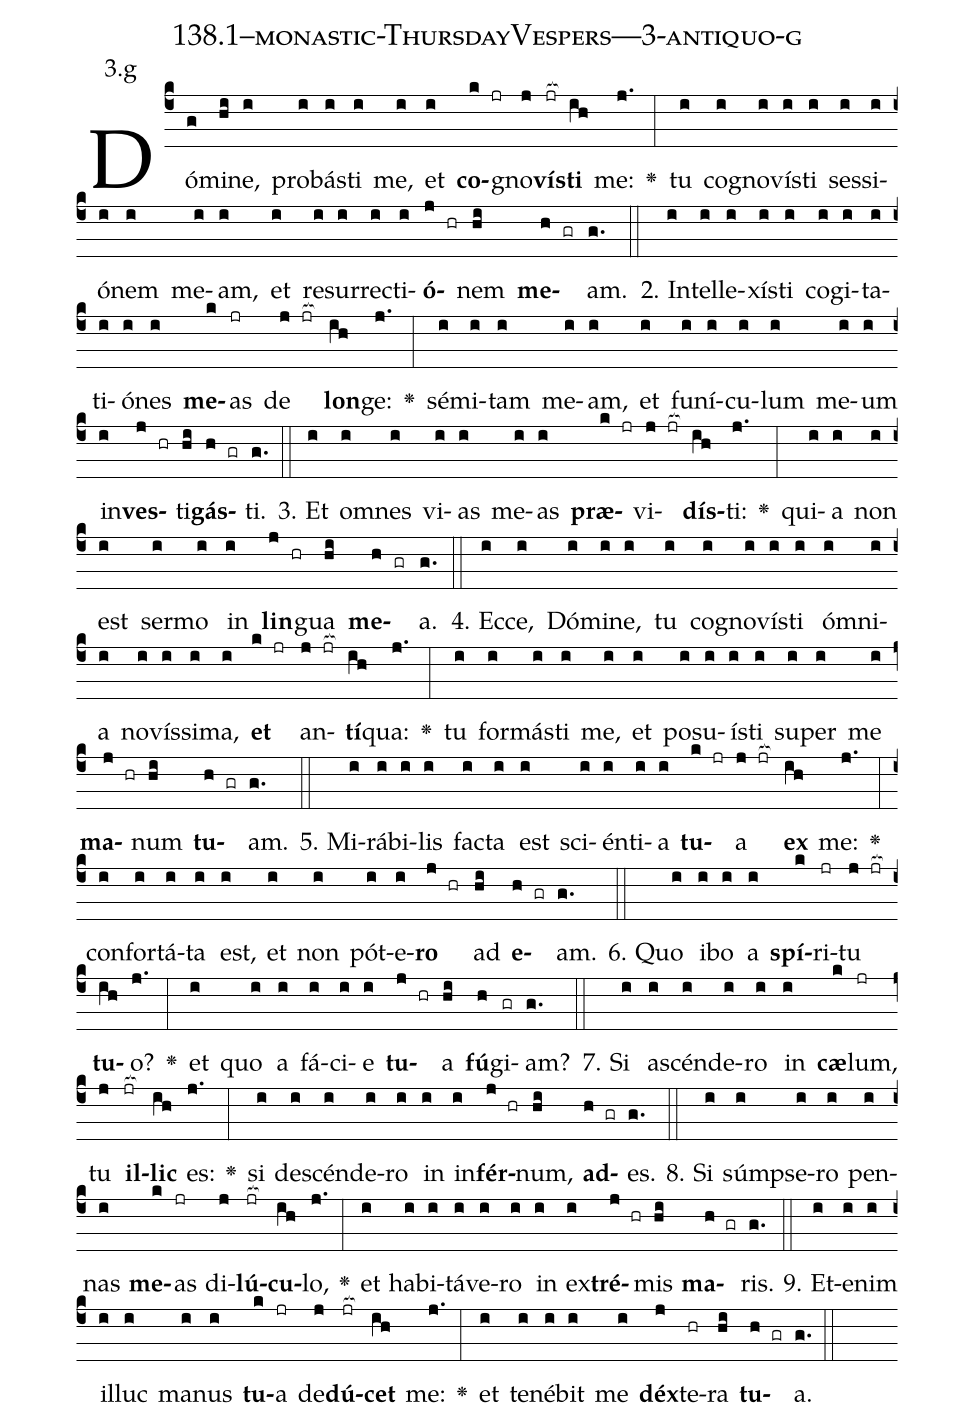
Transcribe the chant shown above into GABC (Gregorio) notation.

name: 138.1--monastic-ThursdayVespers---3-antiquo-g;
annotation: 3.g;
%%
(c4)Dó(g)mi(hi)ne,(i) pro(i)bás(i)ti(i) me,(i) et(i) <b>co</b>(k jr)gno(j)<b>vís</b>(jr[ocb:1{])<b>ti</b>(ih[ocb:0}]) me:(j.) <v>\greheightstar</v>(:) tu(i) co(i)gno(i)vís(i)ti(i) ses(i)si(i)ó(i)nem(i) me(i)am,(i) et(i) re(i)sur(i)rec(i)ti(i)<b>ó</b>(j hr)nem(hi) <b>me</b>(h gr)am.(g.) (::)
2. In(i)tel(i)le(i)xís(i)ti(i) co(i)gi(i)ta(i)ti(i)ó(i)nes(i) <b>me</b>(k)as(jr) de(j jr[ocb:1{]) <b>lon</b>(ih[ocb:0}])ge:(j.) <v>\greheightstar</v>(:) sé(i)mi(i)tam(i) me(i)am,(i) et(i) fu(i)ní(i)cu(i)lum(i) me(i)um(i) in(i)<b>ves</b>(j hr)ti(hi)<b>gás</b>(h gr)ti.(g.) (::)
3. Et(i) om(i)nes(i) vi(i)as(i) me(i)as(i) <b>præ</b>(k jr)vi(j jr[ocb:1{])<b>dís</b>(ih[ocb:0}])ti:(j.) <v>\greheightstar</v>(:) qui(i)a(i) non(i) est(i) ser(i)mo(i) in(i) <b>lin</b>(j hr)gua(hi) <b>me</b>(h gr)a.(g.) (::)
4. Ec(i)ce,(i) Dó(i)mi(i)ne,(i) tu(i) co(i)gno(i)vís(i)ti(i) óm(i)ni(i)a(i) no(i)vís(i)si(i)ma,(i) <b>et</b>(k jr) an(j jr[ocb:1{])<b>tí</b>(ih[ocb:0}])qua:(j.) <v>\greheightstar</v>(:) tu(i) for(i)más(i)ti(i) me,(i) et(i) po(i)su(i)ís(i)ti(i) su(i)per(i) me(i) <b>ma</b>(j hr)num(hi) <b>tu</b>(h gr)am.(g.) (::)
5. Mi(i)rá(i)bi(i)lis(i) fac(i)ta(i) est(i) sci(i)én(i)ti(i)a(i) <b>tu</b>(k jr)a(j jr[ocb:1{]) <b>ex</b>(ih[ocb:0}]) me:(j.) <v>\greheightstar</v>(:) con(i)for(i)tá(i)ta(i) est,(i) et(i) non(i) pót(i)e(i)<b>ro</b>(j hr) ad(hi) <b>e</b>(h gr)am.(g.) (::)
6. Quo(i) i(i)bo(i) a(i) <b>spí</b>(k)ri(jr)tu(j jr[ocb:1{]) <b>tu</b>(ih[ocb:0}])o?(j.) <v>\greheightstar</v>(:) et(i) quo(i) a(i) fá(i)ci(i)e(i) <b>tu</b>(j hr)a(hi) <b>fú</b>(h)gi(gr)am?(g.) (::)
7. Si(i) a(i)scén(i)de(i)ro(i) in(i) <b>cæ</b>(k)lum,(jr) tu(j) <b>il</b>(jr[ocb:1{])<b>lic</b>(ih[ocb:0}]) es:(j.) <v>\greheightstar</v>(:) si(i) de(i)scén(i)de(i)ro(i) in(i) in(i)<b>fér</b>(j hr)num,(hi) <b>ad</b>(h gr)es.(g.) (::)
8. Si(i) súmp(i)se(i)ro(i) pen(i)nas(i) <b>me</b>(k)as(jr) di(j)<b>lú</b>(jr[ocb:1{])<b>cu</b>(ih[ocb:0}])lo,(j.) <v>\greheightstar</v>(:) et(i) ha(i)bi(i)tá(i)ve(i)ro(i) in(i) ex(i)<b>tré</b>(j hr)mis(hi) <b>ma</b>(h gr)ris.(g.) (::)
9. Et(i)e(i)nim(i) il(i)luc(i) ma(i)nus(i) <b>tu</b>(k)a(jr) de(j)<b>dú</b>(jr[ocb:1{])<b>cet</b>(ih[ocb:0}]) me:(j.) <v>\greheightstar</v>(:) et(i) te(i)né(i)bit(i) me(i) <b>déx</b>(j)te(hr)ra(hi) <b>tu</b>(h gr)a.(g.) (::)
